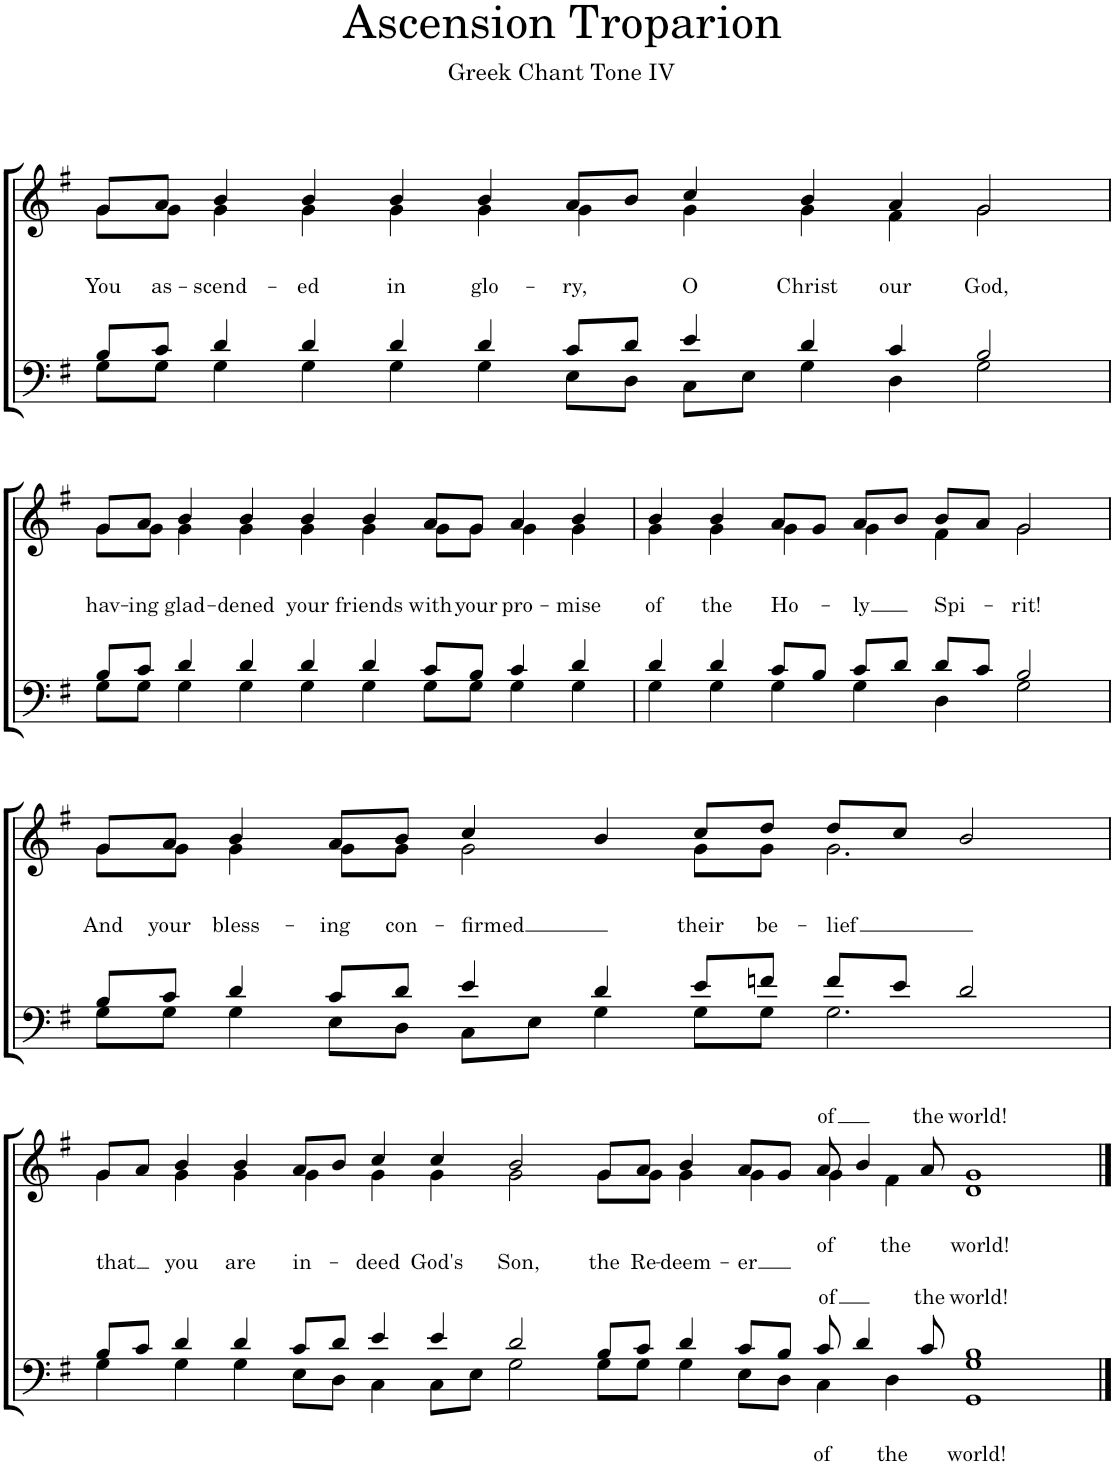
**kern	**text	**kern	**text
*part2	*part2	*part1	*part1
*staff2	*staff2	*staff1	*staff1
*I"Men	*	*I"Women	*
*clefF4	*	*clefG2	*
*k[f#]	*	*k[f#]	*
=1	=1	=1	=1
*^	*	*	*
!	!	!	!	!LO:LY:b
*	*	*	*^	*
8B/L	8G\L	.	8g/L	8g\L	You
!	!	!	!	!	!LO:LY:b
8c/J	8G\J	.	8a/J	8g\J	as-
!	!	!	!	!	!LO:LY:b
4d/	4G\	.	4b/	4g\	-scend-
!	!	!	!	!	!LO:LY:b
4d/	4G\	.	4b/	4g\	-ed
!	!	!	!	!	!LO:LY:b
4d/	4G\	.	4b/	4g\	in
!	!	!	!	!	!LO:LY:b
4d/	4G\	.	4b/	4g\	glo-
!	!	!	!	!	!LO:LY:b
8c/L	8E\L	.	8a/L	4g\	ry,
8d/J	8D\J	.	8b/J	.	.
!	!	!	!	!	!LO:LY:b
4e/	8C\L	.	4cc/	4g\	O
.	8E\J	.	.	.	.
!	!	!	!	!	!LO:LY:b
4d/	4G\	.	4b/	4g\	Christ
!	!	!	!	!	!LO:LY:b
4c/	4D\	.	4a/	4f#\	our
!	!	!	!	!	!LO:LY:b
2B/	2G\	.	2g/	2g\	God,
!!LO:LB:g=z	!!
=2	=2	=2	=2	=2	=2
!	!	!	!	!	!LO:LY:b
8B/L	8G\L	.	8g/L	8g\L	hav-
!	!	!	!	!	!LO:LY:b
8c/J	8G\J	.	8a/J	8g\J	-ing
!	!	!	!	!	!LO:LY:b
4d/	4G\	.	4b/	4g\	glad-
!	!	!	!	!	!LO:LY:b
4d/	4G\	.	4b/	4g\	-dened
!	!	!	!	!	!LO:LY:b
4d/	4G\	.	4b/	4g\	your
!	!	!	!	!	!LO:LY:b
4d/	4G\	.	4b/	4g\	friends
!	!	!	!	!	!LO:LY:b
8c/L	8G\L	.	8a/L	8g\L	with
!	!	!	!	!	!LO:LY:b
8B/J	8G\J	.	8g/J	8g\J	your
!	!	!	!	!	!LO:LY:b
4c/	4G\	.	4a/	4g\	pro-
!	!	!	!	!	!LO:LY:b
4d/	4G\	.	4b/	4g\	-mise
=3	=3	=3	=3	=3	=3
!	!	!	!	!	!LO:LY:b
4d/	4G\	.	4b/	4g\	of
!	!	!	!	!	!LO:LY:b
4d/	4G\	.	4b/	4g\	the
!	!	!	!	!	!LO:LY:b
8c/L	4G\	.	8a/L	4g\	Ho-
8B/J	.	.	8g/J	.	.
!	!	!	!	!	!LO:LY:b
8c/L	4G\	.	8a/L	4g\	-ly
8d/J	.	.	8b/J	.	.
!	!	!	!	!	!LO:LY:b
8d/L	4D\	.	8b/L	4f#\	Spi-
8c/J	.	.	8a/J	.	.
!	!	!	!	!	!LO:LY:b
2B/	2G\	.	2g/	2g\	-rit!
!!LO:LB:g=z	!!
=4	=4	=4	=4	=4	=4
!	!	!	!	!	!LO:LY:b
8B/L	8G\L	.	8g/L	8g\L	And
!	!	!	!	!	!LO:LY:b
8c/J	8G\J	.	8a/J	8g\J	your
!	!	!	!	!	!LO:LY:b
4d/	4G\	.	4b/	4g\	bless-
!	!	!	!	!	!LO:LY:b
8c/L	8E\L	.	8a/L	8g\L	-ing
!	!	!	!	!	!LO:LY:b
8d/J	8D\J	.	8b/J	8g\J	con-
!	!	!	!	!	!LO:LY:b
4e/	8C\L	.	4cc/	[4g\	-firmed
.	8E\J	.	.	.	.
4d/	4G\	.	4b/	4ryy	.
!	!	!	!	!	!LO:LY:b
8e/L	8G\L	.	8cc/L	8g\L	their
!	!	!	!	!	!LO:LY:b
8fn/J	8G\J	.	8dd/J	8g\J	be-
!	!	!	!	!	!LO:LY:b
8f/L	2.G\	.	8dd/L	2.g\	-lief
8e/J	.	.	8cc/J	.	.
2d/	.	.	2b/	.	.
!!LO:LB:g=z	!!
=5	=5	=5	=5	=5	=5
!	!	!	!	!	!LO:LY:b
8B/L	4G\	.	8g/L	4g\	that
8c/J	.	.	8a/J	.	.
!	!	!	!	!	!LO:LY:b
4d/	4G\	.	4b/	4g\]	you
!	!	!	!	!	!LO:LY:b
4d/	4G\	.	4b/	4g\	are
!	!	!	!	!	!LO:LY:b
8c/L	8E\L	.	8a/L	4g\	in-
8d/J	8D\J	.	8b/J	.	.
!	!	!	!	!	!LO:LY:b
4e/	4C\	.	4cc/	4g\	-deed
!	!	!	!	!	!LO:LY:b
4e/	8C\L	.	4cc/	4g\	God's
.	8E\J	.	.	.	.
!	!	!	!	!	!LO:LY:b
2d/	2G\	.	2b/	4g\	Son,
.	.	.	.	2g\	.
!	!	!	!	!	!LO:LY:b
8B/L	8G\L	.	8g/L	.	the
!	!	!	!	!	!LO:LY:b
8c/J	8G\J	.	8a/J	.	Re-
!	!	!	!	!	!LO:LY:b
4d/	4G\	.	4b/	8g\L	-deem-
.	.	.	.	8g\J	.
!	!	!	!	!	!LO:LY:b
8c/L	8E\L	.	8a/L	4g\	-er
8B/J	8D\J	.	8g/J	.	.
!	!	!LO:LY:a	!	!	!
!	!	!LO:LY:b	!	!	!LO:LY:a
8c/	4C\	of	8a/	4g\	of
4d/	.	.	4b/	.	.
!	!	!LO:LY:b	!	!	!LO:LY:b
.	4D\	the	.	4g\	of
!	!	!LO:LY:a	!	!	!LO:LY:a
8c/	.	the	8a/	.	the
!	!	!LO:LY:a	!	!	!
!	!	!LO:LY:b	!	!	!LO:LY:a
!	!	!	!	!	!LO:LY:b
1B	1GG 1G	world!	1g	4f#\	the
!	!	!	!	!	!LO:LY:b
.	.	.	.	1d	world!
4ryy	4ryy	.	4ryy	.	.
*v	*v	*	*	*	*
*	*	*v	*v	*
==	==	==	==
*-	*-	*-	*-
